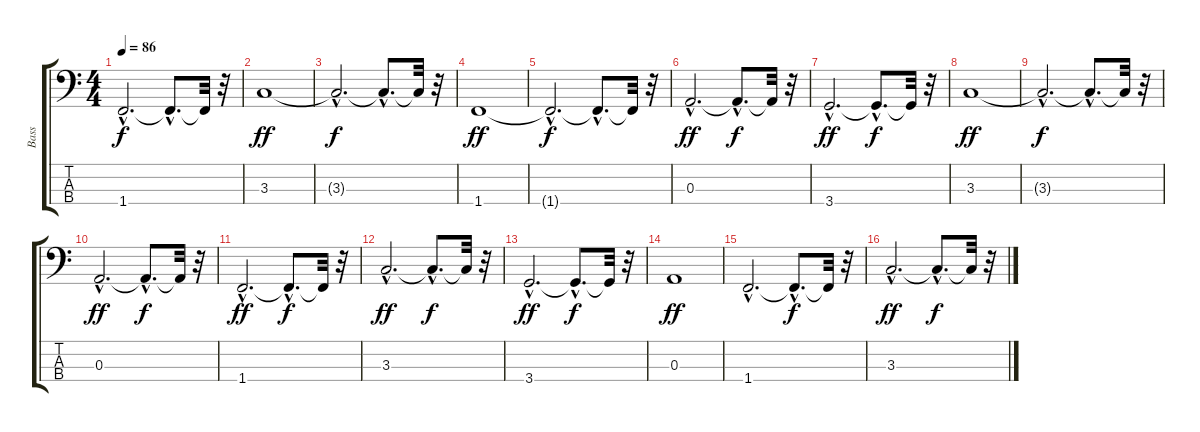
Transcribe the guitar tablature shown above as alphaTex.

\track ("Bass" "Bass") {instrument electricbassfinger}
\staff {score tabs}
\tuning (G2 D2 A1 E1) {hide}
\ts (4 4)
\tempo 86
\clef f4
\ks c
1.4{hac t}.2{d dy f} 1.4{hac t}.8{d} 1.4{t}.32 r.32 |
3.3.1{dy ff} |
3.3{hac t}.2{d dy f} 3.3{hac t}.8{d} 3.3{t}.32 r.32 |
1.4.1{dy ff} |
1.4{hac t}.2{d dy f} 1.4{hac t}.8{d} 1.4{t}.32 r.32 |
0.3{hac}.2{d dy ff} 0.3{hac t}.8{d dy f} 0.3{t}.32 r.32 |
3.4{hac}.2{d dy ff} 3.4{hac t}.8{d dy f} 3.4{t}.32 r.32 |
3.3.1{dy ff} |
3.3{hac t}.2{d dy f} 3.3{hac t}.8{d} 3.3{t}.32 r.32 |
0.3{hac}.2{d dy ff} 0.3{hac t}.8{d dy f} 0.3{t}.32 r.32 |
1.4{hac}.2{d dy ff} 1.4{hac t}.8{d dy f} 1.4{t}.32 r.32 |
3.3{hac}.2{d dy ff} 3.3{hac t}.8{d dy f} 3.3{t}.32 r.32 |
3.4{hac}.2{d dy ff} 3.4{hac t}.8{d dy f} 3.4{t}.32 r.32 |
0.3.1{dy ff} |
1.4{hac}.2{d} 1.4{hac t}.8{d dy f} 1.4{t}.32 r.32 |
3.3{hac}.2{d dy ff} 3.3{hac t}.8{d dy f} 3.3{t}.32 r.32
